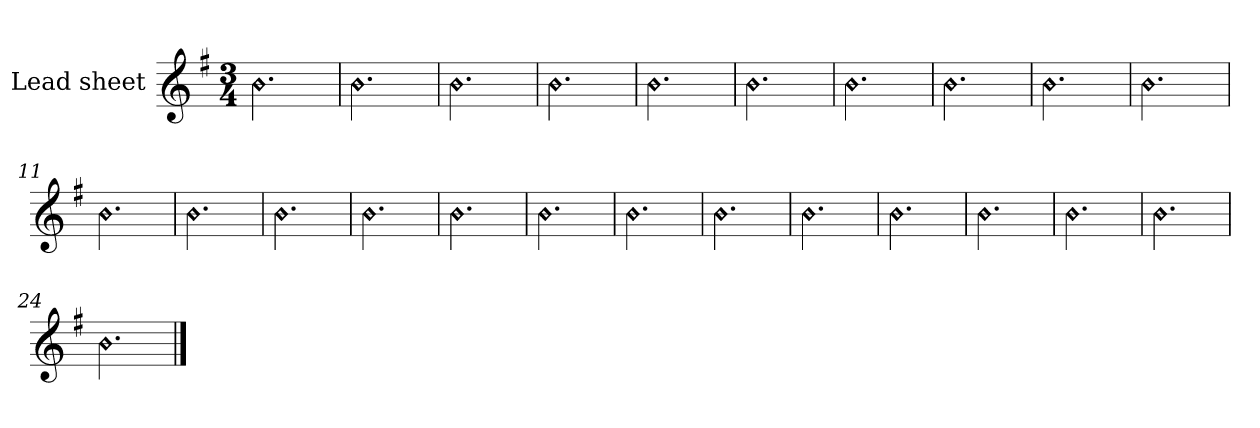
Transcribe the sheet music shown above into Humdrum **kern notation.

**kern
*part1
*staff1
*I"Lead sheet
*clefG2
*k[f#]
*G:
*M3/4
=1||
!LO:N:head=diamond
2.b
=2
!LO:N:head=diamond
2.b
=3
!LO:N:head=diamond
2.b
=4
!LO:N:head=diamond
2.b
!!LO:LB:g=z
=5
!LO:N:head=diamond
2.b
=6
!LO:N:head=diamond
2.b
=7
!LO:N:head=diamond
2.b
=8
!LO:N:head=diamond
2.b
!!LO:LB:g=z
=9
!LO:N:head=diamond
2.b
=10
!LO:N:head=diamond
2.b
=11
!LO:N:head=diamond
2.b
=12
!LO:N:head=diamond
2.b
!!LO:LB:g=z
=13
!LO:N:head=diamond
2.b
=14
!LO:N:head=diamond
2.b
=15
!LO:N:head=diamond
2.b
=16
!LO:N:head=diamond
2.b
!!LO:LB:g=z
=17
!LO:N:head=diamond
2.b
=18
!LO:N:head=diamond
2.b
=19
!LO:N:head=diamond
2.b
=20
!LO:N:head=diamond
2.b
!!LO:LB:g=z
=21
!LO:N:head=diamond
2.b
=22
!LO:N:head=diamond
2.b
=23
!LO:N:head=diamond
2.b
=24
!LO:N:head=diamond
2.b
==
*-
